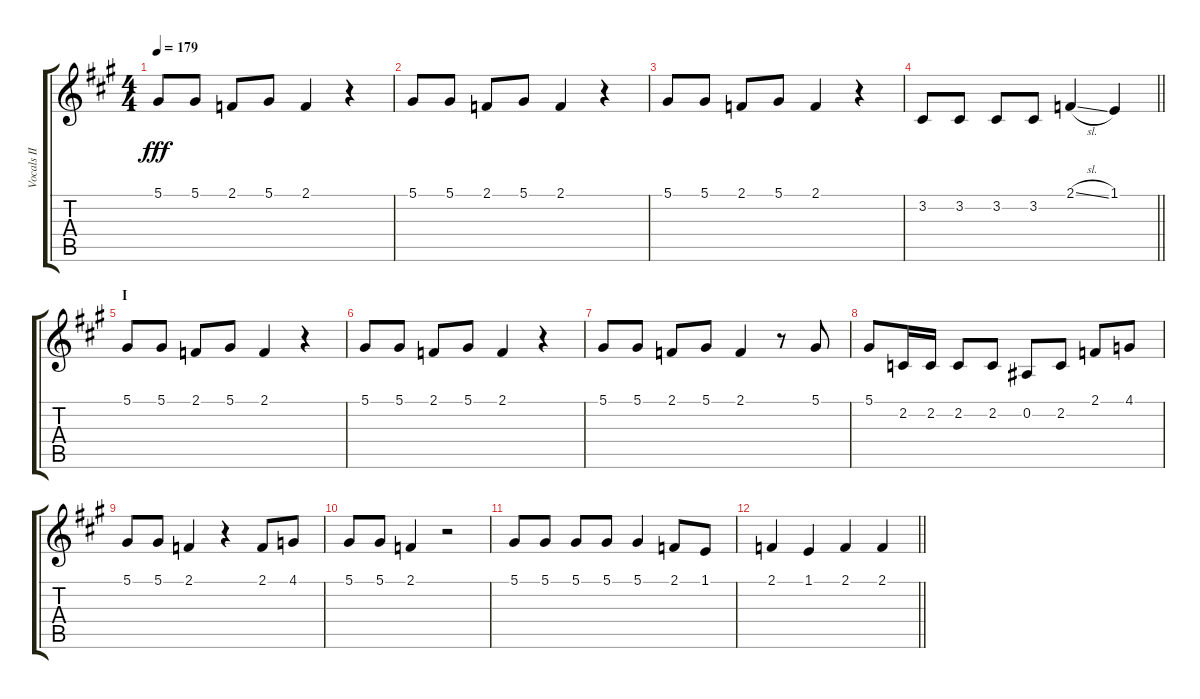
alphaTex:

\track ("Vocals II" "Vocals II") {instrument voiceoohs}
\staff {score tabs}
\tuning (Eb4 Bb3 Gb3 Db3 Ab2 Eb2) {hide}
\ts (4 4)
\tempo 179
\clef g2
\ks a
5.1.8{dy fff} 5.1.8 2.1.8 5.1.8 2.1.4 r.4 |
5.1.8 5.1.8 2.1.8 5.1.8 2.1.4 r.4 |
5.1.8 5.1.8 2.1.8 5.1.8 2.1.4 r.4 |
\barLineRight lightlight
3.2.8 3.2.8 3.2.8 3.2.8 2.1{sl}.4 1.1.4 |
\section ("" "I")
5.1.8 5.1.8 2.1.8 5.1.8 2.1.4 r.4 |
5.1.8 5.1.8 2.1.8 5.1.8 2.1.4 r.4 |
5.1.8 5.1.8 2.1.8 5.1.8 2.1.4 r.8 5.1.8 |
5.1.8 2.2.16 2.2.16 2.2.8 2.2.8 0.2.8 2.2.8 2.1.8 4.1.8 |
5.1.8 5.1.8 2.1.4 r.4 2.1.8 4.1.8 |
5.1.8 5.1.8 2.1.4 r.2 |
5.1.8 5.1.8 5.1.8 5.1.8 5.1.4 2.1.8 1.1.8 |
\barLineRight lightlight
2.1.4 1.1.4 2.1.4 2.1.4
